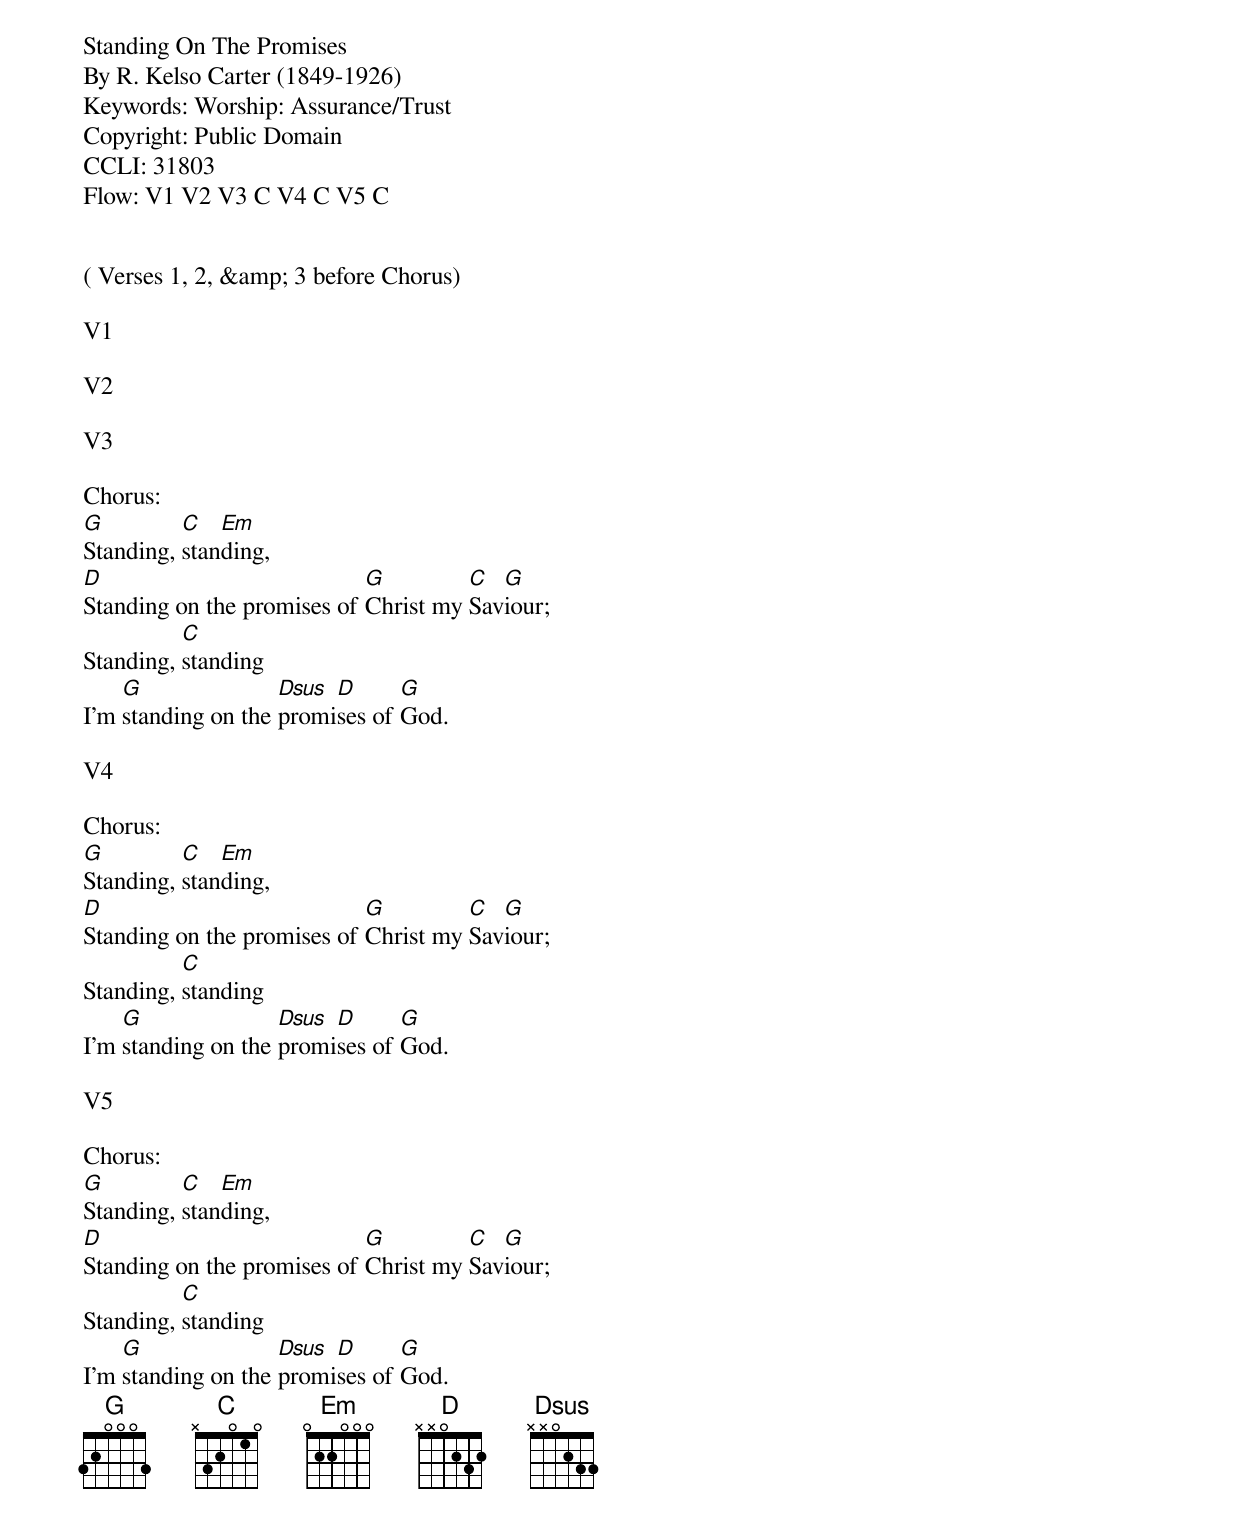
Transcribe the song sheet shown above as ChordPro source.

Standing On The Promises
By R. Kelso Carter (1849-1926)
Keywords: Worship: Assurance/Trust
Copyright: Public Domain
CCLI: 31803
Flow: V1 V2 V3 C V4 C V5 C


( Verses 1, 2, &amp; 3 before Chorus)

V1

V2

V3

Chorus:
[G]Standing, [C]stan[Em]ding,
[D]Standing on the promises of [G]Christ my [C]Sav[G]iour;
Standing, [C]standing
I'm [G]standing on the [Dsus]promi[D]ses of [G]God.

V4

Chorus:
[G]Standing, [C]stan[Em]ding,
[D]Standing on the promises of [G]Christ my [C]Sav[G]iour;
Standing, [C]standing
I'm [G]standing on the [Dsus]promi[D]ses of [G]God.

V5

Chorus:
[G]Standing, [C]stan[Em]ding,
[D]Standing on the promises of [G]Christ my [C]Sav[G]iour;
Standing, [C]standing
I'm [G]standing on the [Dsus]promi[D]ses of [G]God.
